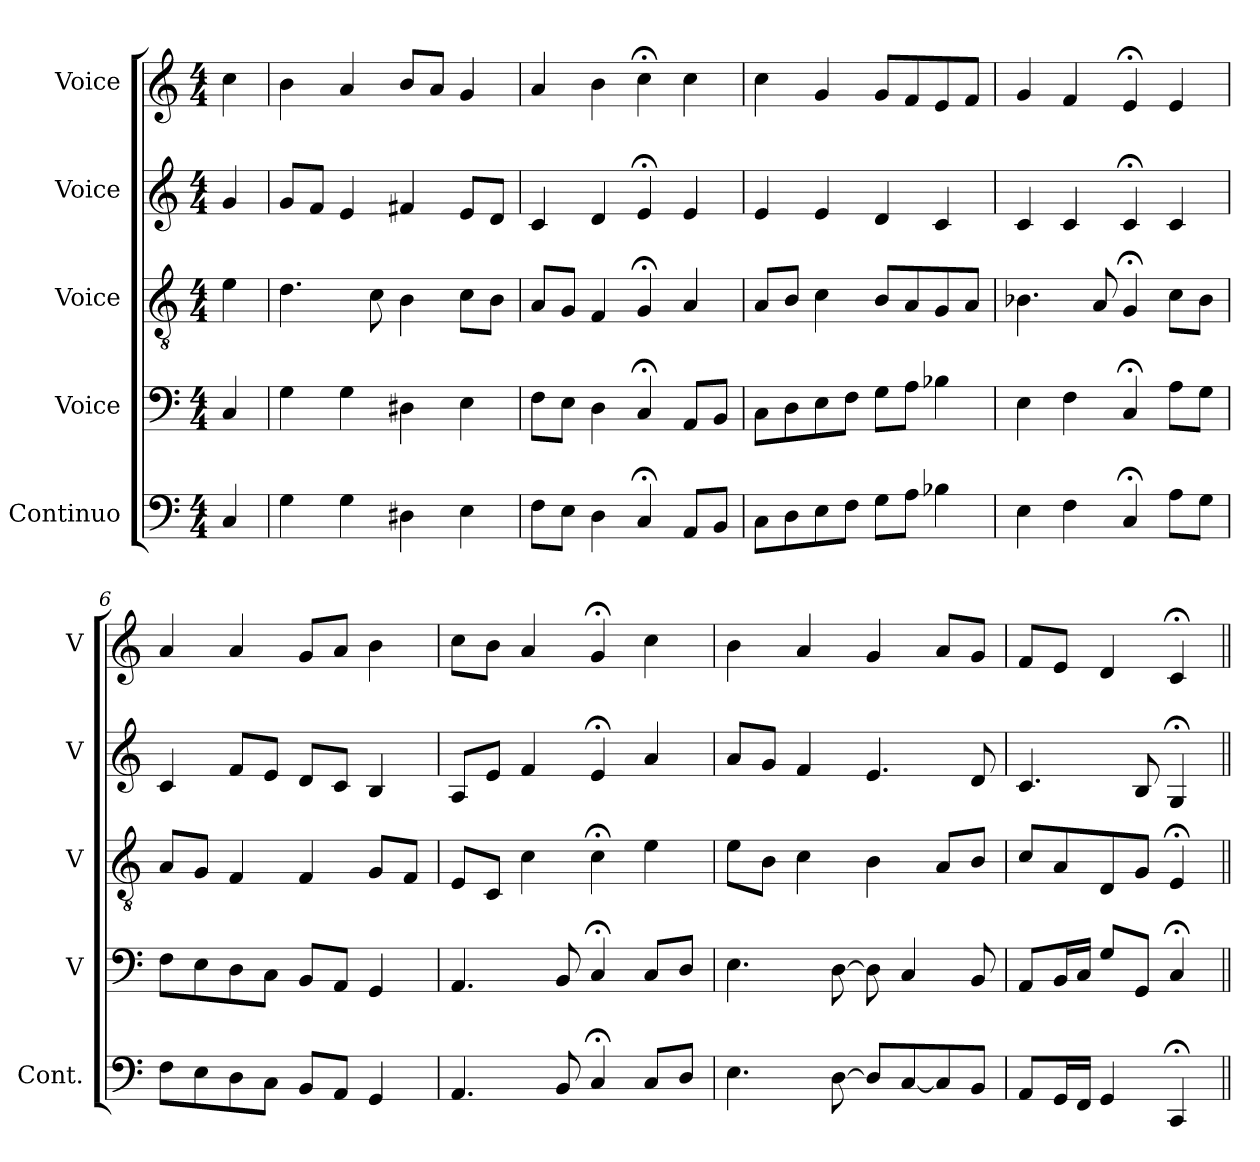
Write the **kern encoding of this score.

**kern	**kern	**kern	**kern	**kern
*part5	*part4	*part3	*part2	*part1
*staff5	*staff4	*staff3	*staff2	*staff1
*I"Continuo	*I"Voice	*I"Voice	*I"Voice	*I"Voice
*I'Cont.	*I'V	*I'V	*I'V	*I'V
*clefF4	*clefF4	*clefGv2	*clefG2	*clefG2
*k[]	*k[]	*k[]	*k[]	*k[]
*M4/4	*M4/4	*M4/4	*M4/4	*M4/4
=	=	=	=	=
4C	4C	4e	4g	4cc
=2	=2	=2	=2	=2
4G	4G	4.d	8gL	4b
.	.	.	8fJ	.
4G	4G	.	4e	4a
.	.	8c	.	.
4D#X	4D#X	4B	4f#X	8bL
.	.	.	.	8aJ
4E	4E	8cL	8eL	4g
.	.	8BJ	8dJ	.
=3	=3	=3	=3	=3
8FL	8FL	8AL	4c	4a
8EJ	8EJ	8GJ	.	.
4D	4D	4F	4d	4b
4C;<	4C;<	4G;<	4e;<	4cc;<
8AAL	8AAL	4A	4e	4cc
8BBJ	8BBJ	.	.	.
=4	=4	=4	=4	=4
8CL	8CL	8AL	4e	4cc
8D	8D	8BJ	.	.
8E	8E	4c	4e	4g
8FJ	8FJ	.	.	.
8GL	8GL	8BL	4d	8gL
8AJ	8AJ	8A	.	8f
4B-X	4B-X	8G	4c	8e
.	.	8AJ	.	8fJ
=5	=5	=5	=5	=5
4E	4E	4.B-X	4c	4g
4F	4F	.	4c	4f
.	.	8A	.	.
4C;<	4C;<	4G;<	4c;<	4e;<
8AL	8AL	8cL	4c	4e
8GJ	8GJ	8B-J	.	.
=6	=6	=6	=6	=6
8FL	8FL	8AL	4c	4a
8E	8E	8GJ	.	.
8D	8D	4F	8fL	4a
8CJ	8CJ	.	8eJ	.
8BBL	8BBL	4F	8dL	8gL
8AAJ	8AAJ	.	8cJ	8aJ
4GG	4GG	8GL	4B	4b
.	.	8FJ	.	.
=7	=7	=7	=7	=7
4.AA	4.AA	8EL	8AL	8ccL
.	.	8CJ	8eJ	8bJ
.	.	4c	4f	4a
8BB	8BB	.	.	.
4C;<	4C;<	4c;<	4e;<	4g;<
8CL	8CL	4e	4a	4cc
8DJ	8DJ	.	.	.
=8	=8	=8	=8	=8
4.E	4.E	8eL	8aL	4b
.	.	8BJ	8gJ	.
.	.	4c	4f	4a
[8D	[8D	.	.	.
8DL]	8D]	4B	4.e	4g
[8C	4C	.	.	.
8C]	.	8AL	.	8aL
8BBJ	8BB	8BJ	8d	8gJ
=9	=9	=9	=9	=9
8AAL	8AAL	8cL	4.c	8fL
16GGL	16BBL	8A	.	8eJ
16FFJJ	16CJJ	.	.	.
4GG	8GL	8D	.	4d
.	8GGJ	8GJ	8B	.
4CC;<	4C;<	4E;<	4G;<	4c;<
=||	=||	=||	=||	=||
*-	*-	*-	*-	*-
